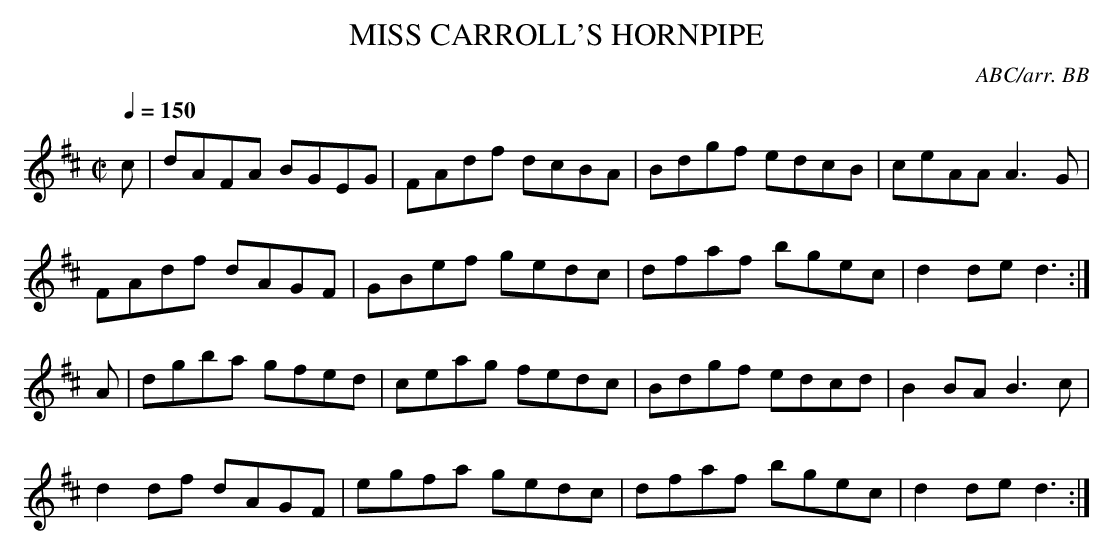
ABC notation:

X:1
T:MISS CARROLL'S HORNPIPE
C:ABC/arr. BB
Q:1/4=150
M:C|
L:1/8
K:D
c|dAFA BGEG|FAdf dcBA|Bdgf edcB|ceAA A3G |
FAdf dAGF|GBef gedc|dfaf bgec|d2 de d3 :|
A|dgba gfed|ceag fedc|Bdgf edcd|B2BA B3c |
d2df dAGF|egfa gedc|dfaf bgec|d2 de d3 :|
